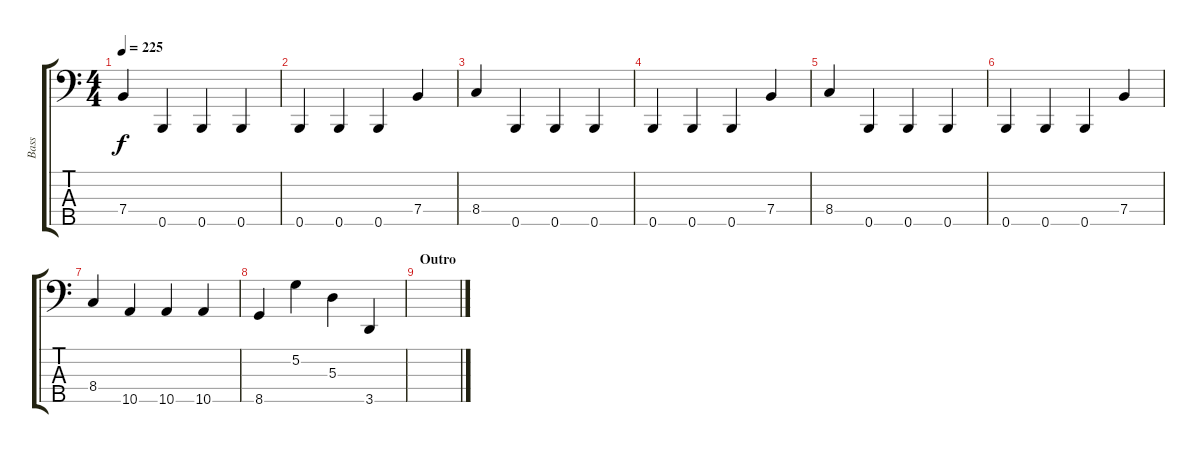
\track ("Bass" "Bass") {instrument electricbasspick}
\staff {score tabs}
\tuning (G2 D2 A1 E1 B0) {hide}
\ts (4 4)
\tempo 225
\clef f4
\ks c
7.4.4{dy f} 0.5.4 0.5.4 0.5.4 |
0.5.4 0.5.4 0.5.4 7.4.4 |
8.4.4 0.5.4 0.5.4 0.5.4 |
0.5.4 0.5.4 0.5.4 7.4.4 |
8.4.4 0.5.4 0.5.4 0.5.4 |
0.5.4 0.5.4 0.5.4 7.4.4 |
8.4.4 10.5.4 10.5.4 10.5.4 |
8.5.4 5.2.4 5.3.4 3.5.4 |
\section ("" "Outro")
